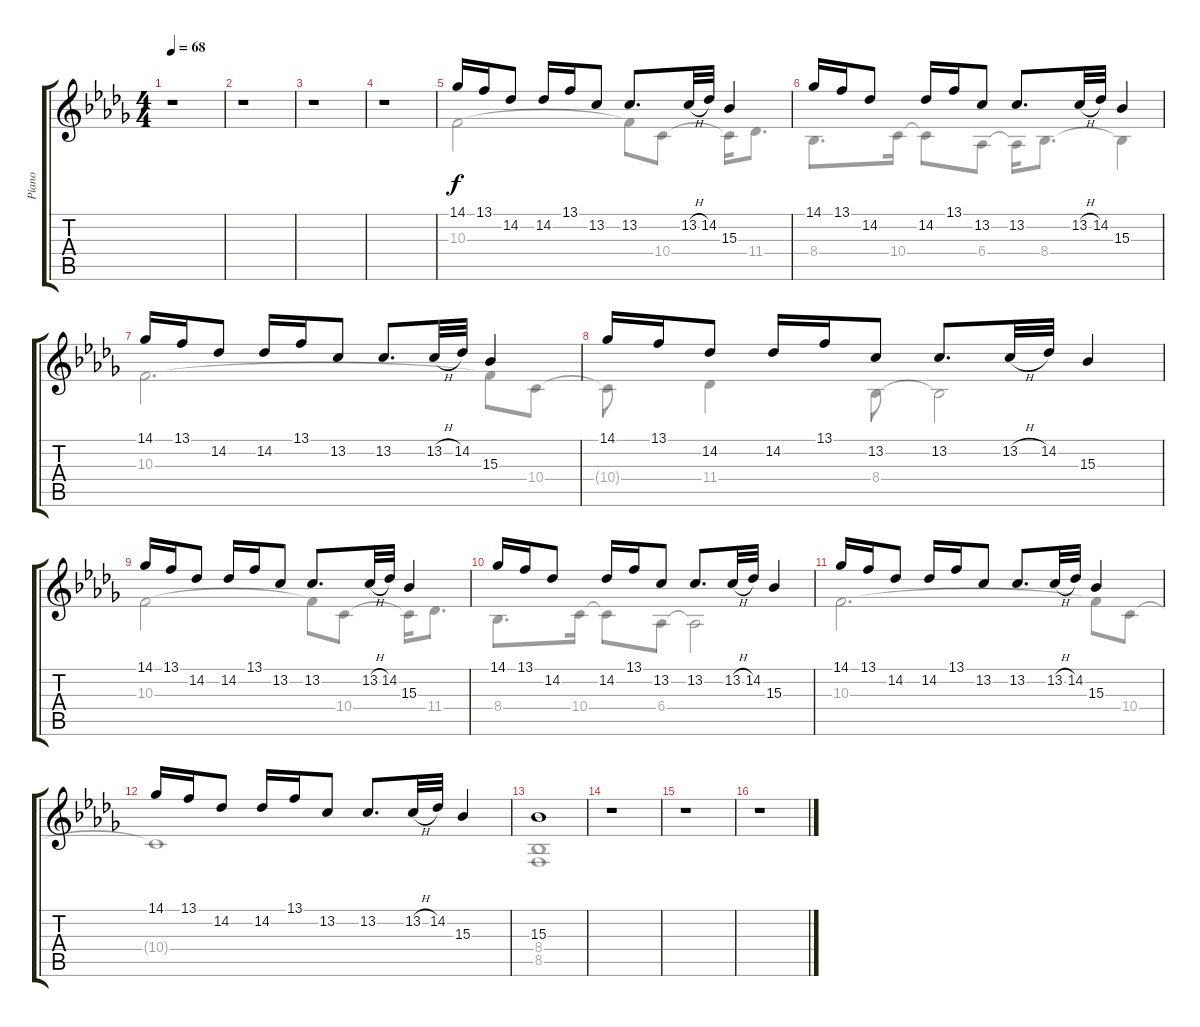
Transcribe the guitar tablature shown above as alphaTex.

\track ("Piano" "Piano") {instrument acousticgrandpiano}
\staff {score tabs}
\tuning (E4 B3 G3 D3 A2 E2) {hide}
\voice
\ts (4 4)
\tempo 68
\clef g2
\ks db
r.1{dy f instrument acousticgrandpiano} |
r.1 |
r.1 |
r.1 |
14.1.16 13.1.16 14.2.8 14.2.16 13.1.16 13.2.8 13.2.8{d} 13.2{h}.32 14.2.32 15.3.4 |
14.1.16 13.1.16 14.2.8 14.2.16 13.1.16 13.2.8 13.2.8{d} 13.2{h}.32 14.2.32 15.3.4 |
14.1.16 13.1.16 14.2.8 14.2.16 13.1.16 13.2.8 13.2.8{d} 13.2{h}.32 14.2.32 15.3.4 |
14.1.16 13.1.16 14.2.8 14.2.16 13.1.16 13.2.8 13.2.8{d} 13.2{h}.32 14.2.32 15.3.4 |
14.1.16 13.1.16 14.2.8 14.2.16 13.1.16 13.2.8 13.2.8{d} 13.2{h}.32 14.2.32 15.3.4 |
14.1.16 13.1.16 14.2.8 14.2.16 13.1.16 13.2.8 13.2.8{d} 13.2{h}.32 14.2.32 15.3.4 |
14.1.16 13.1.16 14.2.8 14.2.16 13.1.16 13.2.8 13.2.8{d} 13.2{h}.32 14.2.32 15.3.4 |
14.1.16 13.1.16 14.2.8 14.2.16 13.1.16 13.2.8 13.2.8{d} 13.2{h}.32 14.2.32 15.3.4 |
15.3.1 |
r.1 |
r.1 |
r.1
\voice
\clef g2
\ottava regular
\simile none
\ks db
r.1{dy f} |
r.1 |
r.1 |
r.1 |
10.3.2 10.3{t}.8 10.4.8 10.4{t}.16 11.4.8{d} |
8.4.8{d} 10.4.16 10.4{t}.8 6.4.8 6.4{t}.16 8.4.8{d} 8.4{t}.4 |
10.3.2{d} 10.3{t}.8 10.4.8 |
10.4{t}.8 11.4.4 8.4.8 8.4{t}.2 |
10.3.2 10.3{t}.8 10.4.8 10.4{t}.16 11.4.8{d} |
8.4.8{d} 10.4.16 10.4{t}.8 6.4.8 6.4{t}.2 |
10.3.2{d} 10.3{t}.8 10.4.8 |
10.4{t}.1 |
(8.4 8.5).1 |
|
|
